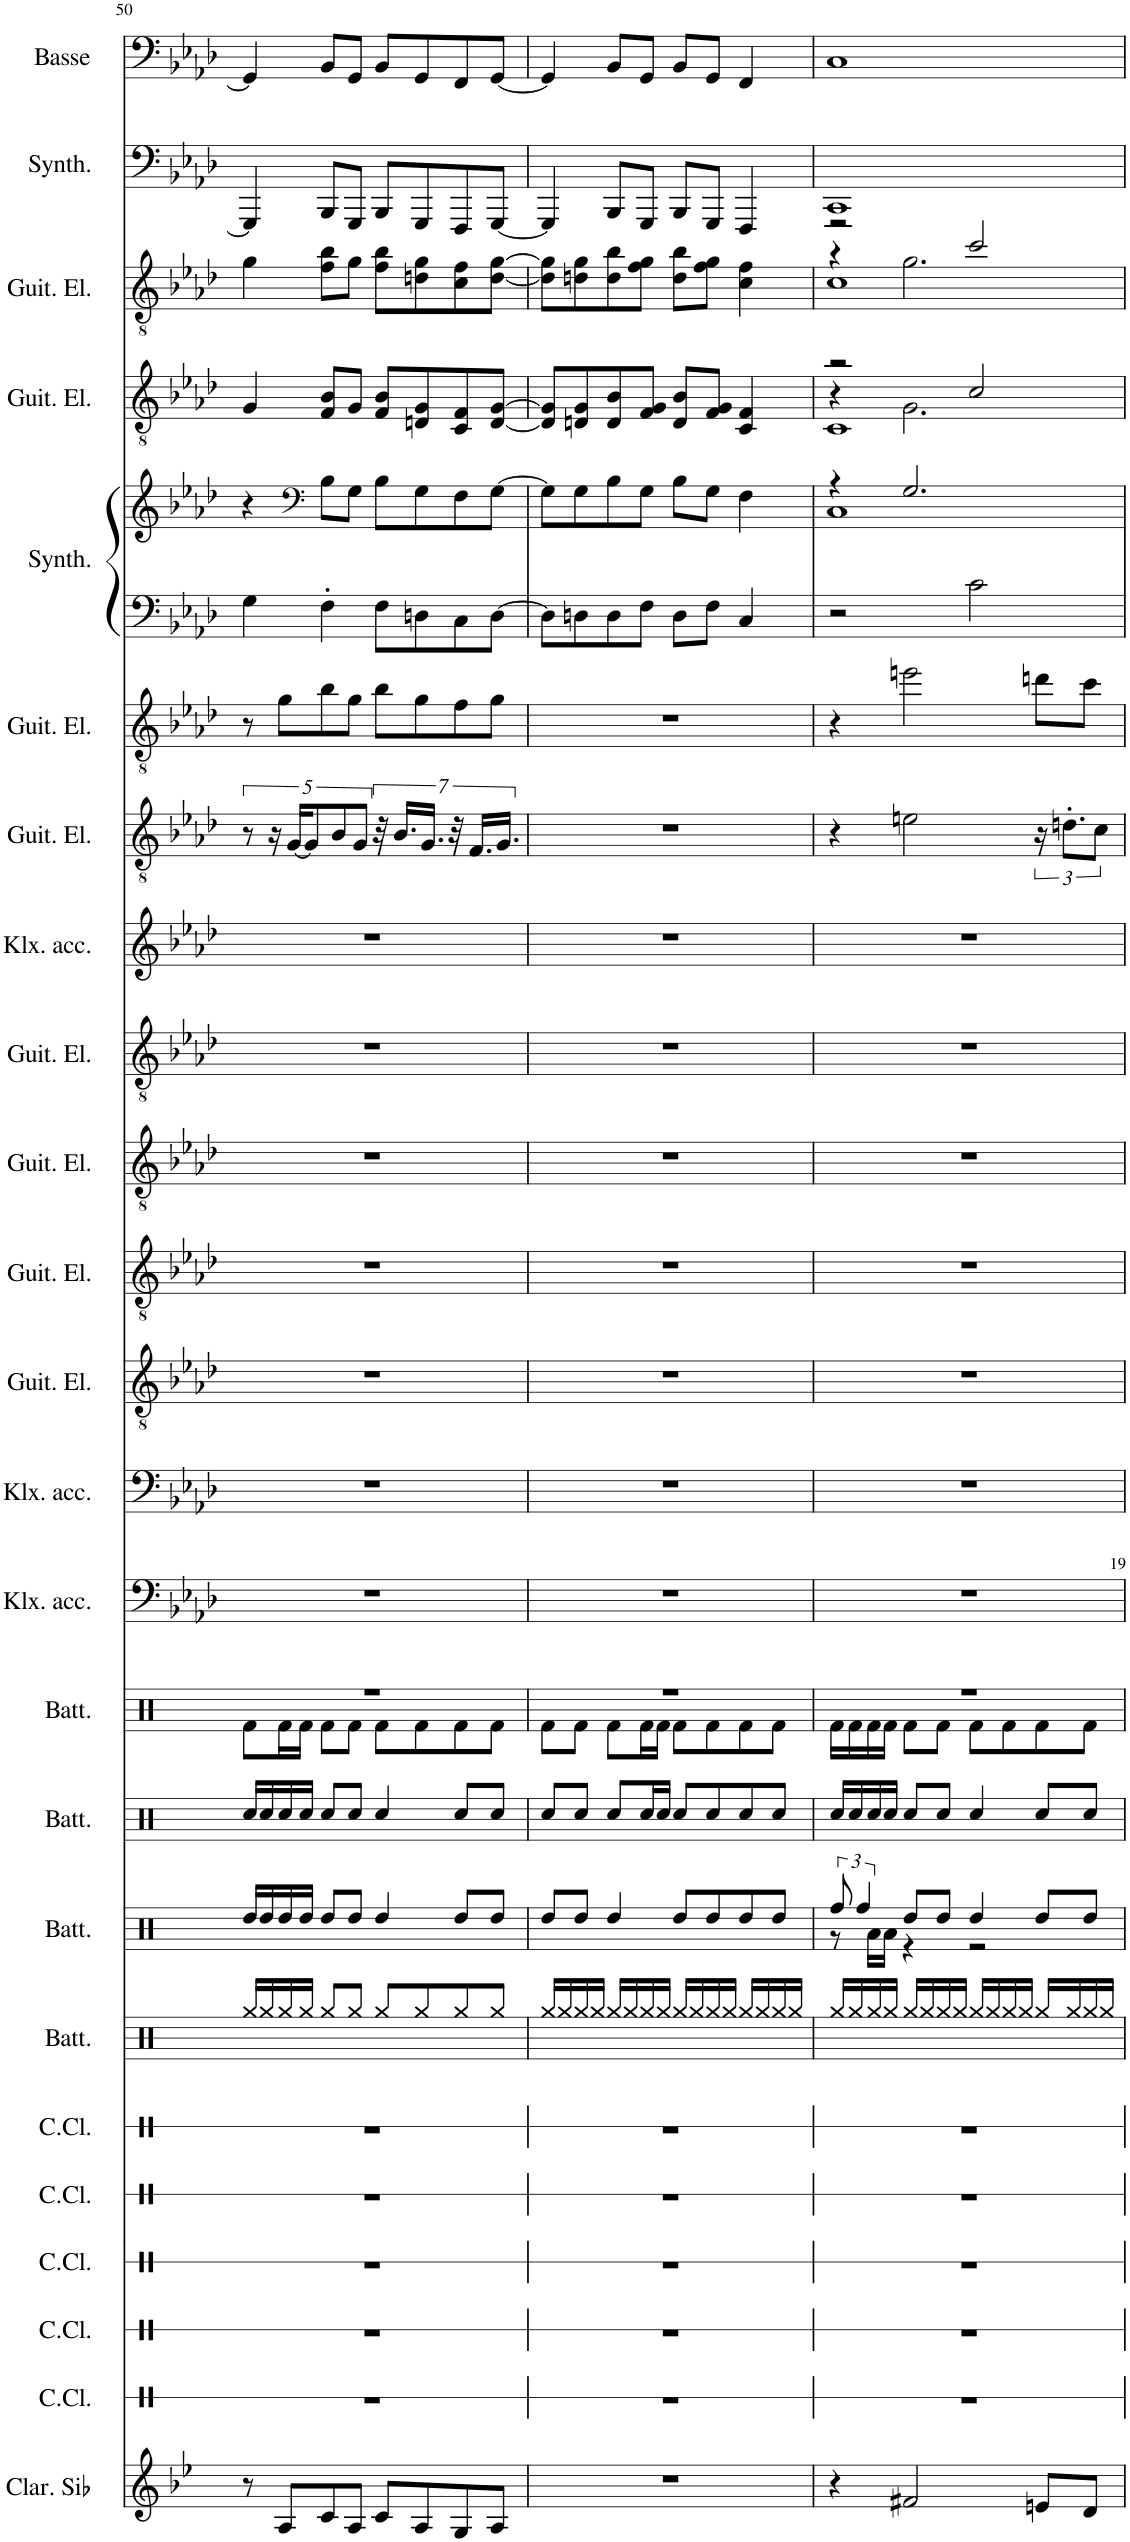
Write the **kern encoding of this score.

**kern	**kern	**kern	**kern	**kern	**kern	**kern	**kern	**kern	**kern	**kern	**kern	**kern	**kern	**kern	**kern	**kern	**kern	**kern	**kern	**kern	**kern	**kern	**kern	**kern
*part24	*part23	*part22	*part21	*part20	*part19	*part18	*part17	*part16	*part15	*part14	*part13	*part12	*part11	*part10	*part9	*part8	*part7	*part6	*part5	*part5	*part4	*part3	*part2	*part1
*staff25	*staff24	*staff23	*staff22	*staff21	*staff20	*staff19	*staff18	*staff17	*staff16	*staff15	*staff14	*staff13	*staff12	*staff11	*staff10	*staff9	*staff8	*staff7	*staff6	*staff5	*staff4	*staff3	*staff2	*staff1
*I"Clarinette en Sib	*I"Caisse claire	*I"Caisse claire	*I"Caisse claire	*I"Caisse claire	*I"Caisse claire	*I"Batterie	*I"Batterie	*I"Batterie	*I"Batterie	*I"Klaxon accordés.	*I"Klaxon accordés.	*I"Guitare électrique	*I"Guitare électrique	*I"Guitare électrique	*I"Guitare électrique	*I"Klaxon accordés.	*I"Guitare électrique	*I"Guitare électrique	*I"Synthétiseur de triangles	*	*I"Guitare électrique	*I"Guitare électrique	*I"Synthétiseur d'effets	*I"Basse acoustique
*I'Clar. Sib	*I'C.Cl.	*I'C.Cl.	*I'C.Cl.	*I'C.Cl.	*I'C.Cl.	*I'Batt.	*I'Batt.	*I'Batt.	*I'Batt.	*I'Klx. acc.	*I'Klx. acc.	*I'Guit. El.	*I'Guit. El.	*I'Guit. El.	*I'Guit. El.	*I'Klx. acc.	*I'Guit. El.	*I'Guit. El.	*I'Synth.	*	*I'Guit. El.	*I'Guit. El.	*I'Synth.	*I'Basse
!!LO:PB:g=z
*clefG2	*clefX	*clefX	*clefX	*clefX	*clefX	*clefX	*clefX	*clefX	*clefX	*clefF4	*clefF4	*clefGv2	*clefGv2	*clefGv2	*clefGv2	*clefG2	*clefGv2	*clefGv2	*clefF4	*clefG2	*clefGv2	*clefGv2	*clefF4	*clefF4
*Trd1c2	*	*	*	*	*	*	*	*	*	*	*	*	*	*	*	*	*	*	*	*	*	*	*	*Trd7c12
*k[b-e-]	*k[b-e-a-d-]	*k[b-e-a-d-]	*k[b-e-a-d-]	*k[b-e-a-d-]	*k[b-e-a-d-]	*k[]	*k[]	*k[]	*k[]	*k[b-e-a-d-]	*k[b-e-a-d-]	*k[b-e-a-d-]	*k[b-e-a-d-]	*k[b-e-a-d-]	*k[b-e-a-d-]	*k[b-e-a-d-]	*k[b-e-a-d-]	*k[b-e-a-d-]	*k[b-e-a-d-]	*k[b-e-a-d-]	*k[b-e-a-d-]	*k[b-e-a-d-]	*k[b-e-a-d-]	*k[b-e-a-d-]
*M4/4	*M4/4	*M4/4	*M4/4	*M4/4	*M4/4	*M4/4	*M4/4	*M4/4	*M4/4	*M4/4	*M4/4	*M4/4	*M4/4	*M4/4	*M4/4	*M4/4	*M4/4	*M4/4	*M4/4	*M4/4	*M4/4	*M4/4	*M4/4	*M4/4
=50	=50	=50	=50	=50	=50	=50	=50	=50	=50	=50	=50	=50	=50	=50	=50	=50	=50	=50	=50	=50	=50	=50	=50	=50
*	*	*	*	*	*	*	*	*	*^	*	*	*	*	*	*	*	*	*	*	*	*	*	*	*
8r	1r	1r	1r	1r	1r	16Rgg/LL	16Rdd/LL	16Rcc/LL	1r	8Rf\L	1r	1r	1r	1r	1r	1r	1r	10r	8r	4G\	4r	4G/	4g\	4GGG/]	4GG/]
.	.	.	.	.	.	16Rgg/	16Rdd/	16Rcc/	.	.	.	.	.	.	.	.	.	.	.	.	.	.	.	.	.
.	.	.	.	.	.	.	.	.	.	.	.	.	.	.	.	.	.	20r	.	.	.	.	.	.	.
8A/L	.	.	.	.	.	16Rgg/	16Rdd/	16Rcc/	.	16Rf\L	.	.	.	.	.	.	.	.	8g\L	.	.	.	.	.	.
.	.	.	.	.	.	.	.	.	.	.	.	.	.	.	.	.	.	[20G/KL	.	.	.	.	.	.	.
.	.	.	.	.	.	16Rgg/JJ	16Rdd/JJ	16Rcc/JJ	.	16Rf\JJ	.	.	.	.	.	.	.	.	.	.	.	.	.	.	.
.	.	.	.	.	.	.	.	.	.	.	.	.	.	.	.	.	.	10G/]	.	.	.	.	.	.	.
*	*	*	*	*	*	*	*	*	*	*	*	*	*	*	*	*	*	*	*	*	*clefF4	*	*	*	*
8c/	.	.	.	.	.	8Rgg/L	8Rdd/L	8Rcc/L	.	8Rf\L	.	.	.	.	.	.	.	.	8b-\	4F'\	8B-\L	8F/ 8B-/L	8f\ 8b-\L	8BBB-/L	8BB-/L
.	.	.	.	.	.	.	.	.	.	.	.	.	.	.	.	.	.	10B-/	.	.	.	.	.	.	.
8A/J	.	.	.	.	.	8Rgg/J	8Rdd/J	8Rcc/J	.	8Rf\J	.	.	.	.	.	.	.	.	8g\J	.	8G\J	8G/J	8g\J	8GGG/J	8GG/J
.	.	.	.	.	.	.	.	.	.	.	.	.	.	.	.	.	.	10G/J	.	.	.	.	.	.	.
8c/L	.	.	.	.	.	8Rgg/L	4Rdd/	4Rcc/	.	8Rf\L	.	.	.	.	.	.	.	28r	8b-\L	8F\L	8B-\L	8F/ 8B-/L	8f\ 8b-\L	8BBB-/L	8BB-/L
.	.	.	.	.	.	.	.	.	.	.	.	.	.	.	.	.	.	14.B-/LL	.	.	.	.	.	.	.
8A/	.	.	.	.	.	8Rgg/	.	.	.	8Rf\	.	.	.	.	.	.	.	.	8g\	8Dn\	8G\	8Dn/ 8G/	8dn\ 8g\	8GGG/	8GG/
.	.	.	.	.	.	.	.	.	.	.	.	.	.	.	.	.	.	14.G/JJ	.	.	.	.	.	.	.
8G/	.	.	.	.	.	8Rgg/	8Rdd/L	8Rcc/L	.	8Rf\	.	.	.	.	.	.	.	28r	8f\	8C\	8F\	8C/ 8F/	8c\ 8f\	8FFF/	8FF/
.	.	.	.	.	.	.	.	.	.	.	.	.	.	.	.	.	.	14.F/LL	.	.	.	.	.	.	.
8A/J	.	.	.	.	.	8Rgg/J	8Rdd/J	8Rcc/J	.	8Rf\J	.	.	.	.	.	.	.	.	8g\J	[8D\J	[8G\J	[8D/ [8G/J	[8d\ [8g\J	[8GGG/J	[8GG/J
.	.	.	.	.	.	.	.	.	.	.	.	.	.	.	.	.	.	14.G/JJ	.	.	.	.	.	.	.
=51	=51	=51	=51	=51	=51	=51	=51	=51	=51	=51	=51	=51	=51	=51	=51	=51	=51	=51	=51	=51	=51	=51	=51	=51	=51
1r	1r	1r	1r	1r	1r	16Rgg/LL	8Rdd/L	8Rcc/L	1r	8Rf\L	1r	1r	1r	1r	1r	1r	1r	1r	1r	8D\L]	8G\L]	8D/] 8G/]L	8d\] 8g\]L	4GGG/]	4GG/]
.	.	.	.	.	.	16Rgg/	.	.	.	.	.	.	.	.	.	.	.	.	.	.	.	.	.	.	.
.	.	.	.	.	.	16Rgg/	8Rdd/J	8Rcc/J	.	8Rf\J	.	.	.	.	.	.	.	.	.	8Dn\	8G\	8Dn/ 8G/	8dn\ 8g\	.	.
.	.	.	.	.	.	16Rgg/JJ	.	.	.	.	.	.	.	.	.	.	.	.	.	.	.	.	.	.	.
.	.	.	.	.	.	16Rgg/LL	4Rdd/	8Rcc/L	.	8Rf\L	.	.	.	.	.	.	.	.	.	8D\	8B-\	8D/ 8B-/	8d\ 8b-\	8BBB-/L	8BB-/L
.	.	.	.	.	.	16Rgg/	.	.	.	.	.	.	.	.	.	.	.	.	.	.	.	.	.	.	.
.	.	.	.	.	.	16Rgg/	.	16Rcc/L	.	16Rf\L	.	.	.	.	.	.	.	.	.	8F\J	8G\J	8F/ 8G/J	8f\ 8g\J	8GGG/J	8GG/J
.	.	.	.	.	.	16Rgg/JJ	.	16Rcc/JJ	.	16Rf\JJ	.	.	.	.	.	.	.	.	.	.	.	.	.	.	.
.	.	.	.	.	.	16Rgg/LL	8Rdd/L	8Rcc/L	.	8Rf\L	.	.	.	.	.	.	.	.	.	8D\L	8B-\L	8D/ 8B-/L	8d\ 8b-\L	8BBB-/L	8BB-/L
.	.	.	.	.	.	16Rgg/	.	.	.	.	.	.	.	.	.	.	.	.	.	.	.	.	.	.	.
.	.	.	.	.	.	16Rgg/	8Rdd/	8Rcc/	.	8Rf\	.	.	.	.	.	.	.	.	.	8F\J	8G\J	8F/ 8G/J	8f\ 8g\J	8GGG/J	8GG/J
.	.	.	.	.	.	16Rgg/JJ	.	.	.	.	.	.	.	.	.	.	.	.	.	.	.	.	.	.	.
.	.	.	.	.	.	16Rgg/LL	8Rdd/	8Rcc/	.	8Rf\	.	.	.	.	.	.	.	.	.	4C/	4F\	4C/ 4F/	4c\ 4f\	4FFF/	4FF/
.	.	.	.	.	.	16Rgg/	.	.	.	.	.	.	.	.	.	.	.	.	.	.	.	.	.	.	.
.	.	.	.	.	.	16Rgg/	8Rdd/J	8Rcc/J	.	8Rf\J	.	.	.	.	.	.	.	.	.	.	.	.	.	.	.
.	.	.	.	.	.	16Rgg/JJ	.	.	.	.	.	.	.	.	.	.	.	.	.	.	.	.	.	.	.
=52	=52	=52	=52	=52	=52	=52	=52	=52	=52	=52	=52	=52	=52	=52	=52	=52	=52	=52	=52	=52	=52	=52	=52	=52	=52
*	*	*	*	*	*	*	*^	*	*	*	*	*	*	*	*	*	*	*	*	*	*^	*^	*^	*	*
*	*	*	*	*	*	*	*	*	*	*	*	*	*	*	*	*	*	*	*	*	*	*	*	*	*^	*	*^	*	*
4r	1r	1r	1r	1r	1r	16Rgg/LL	12Rff/	8r	16Rcc/LL	1r	16Rf\LL	1r	1r	1r	1r	1r	1r	1r	4r	4r	2r	4r	1C	2r	4r	1C	2r	4r	1c	1CC	1C
.	.	.	.	.	.	16Rgg/	.	.	16Rcc/	.	16Rf\	.	.	.	.	.	.	.	.	.	.	.	.	.	.	.	.	.	.	.	.
.	.	.	.	.	.	.	6Rff/	.	.	.	.	.	.	.	.	.	.	.	.	.	.	.	.	.	.	.	.	.	.	.	.
.	.	.	.	.	.	16Rgg/	.	16Ra\LL	16Rcc/	.	16Rf\	.	.	.	.	.	.	.	.	.	.	.	.	.	.	.	.	.	.	.	.
.	.	.	.	.	.	16Rgg/JJ	.	16Ra\JJ	16Rcc/JJ	.	16Rf\JJ	.	.	.	.	.	.	.	.	.	.	.	.	.	.	.	.	.	.	.	.
2f#X/	.	.	.	.	.	16Rgg/LL	8Rdd/L	4r	8Rcc/L	.	8Rf\L	.	.	.	.	.	.	.	2en\	2een\	.	2.G/	.	.	2.G\	.	.	2.g\	.	.	.
.	.	.	.	.	.	16Rgg/	.	.	.	.	.	.	.	.	.	.	.	.	.	.	.	.	.	.	.	.	.	.	.	.	.
.	.	.	.	.	.	16Rgg/	8Rdd/J	.	8Rcc/J	.	8Rf\J	.	.	.	.	.	.	.	.	.	.	.	.	.	.	.	.	.	.	.	.
.	.	.	.	.	.	16Rgg/JJ	.	.	.	.	.	.	.	.	.	.	.	.	.	.	.	.	.	.	.	.	.	.	.	.	.
.	.	.	.	.	.	16Rgg/LL	4Rdd/	2r	4Rcc/	.	8Rf\L	.	.	.	.	.	.	.	.	.	2c\	.	.	2c/	.	.	2cc/	.	.	.	.
.	.	.	.	.	.	16Rgg/	.	.	.	.	.	.	.	.	.	.	.	.	.	.	.	.	.	.	.	.	.	.	.	.	.
.	.	.	.	.	.	16Rgg/	.	.	.	.	8Rf\	.	.	.	.	.	.	.	.	.	.	.	.	.	.	.	.	.	.	.	.
.	.	.	.	.	.	16Rgg/JJ	.	.	.	.	.	.	.	.	.	.	.	.	.	.	.	.	.	.	.	.	.	.	.	.	.
8en/L	.	.	.	.	.	16Rgg/LL	8Rdd/L	.	8Rcc/L	.	8Rf\	.	.	.	.	.	.	.	24r	8ddn\L	.	.	.	.	.	.	.	.	.	.	.
.	.	.	.	.	.	.	.	.	.	.	.	.	.	.	.	.	.	.	12.dn'\L	.	.	.	.	.	.	.	.	.	.	.	.
.	.	.	.	.	.	16Rgg/	.	.	.	.	.	.	.	.	.	.	.	.	.	.	.	.	.	.	.	.	.	.	.	.	.
8d/J	.	.	.	.	.	16Rgg/	8Rdd/J	.	8Rcc/J	.	8Rf\J	.	.	.	.	.	.	.	.	8cc\J	.	.	.	.	.	.	.	.	.	.	.
.	.	.	.	.	.	.	.	.	.	.	.	.	.	.	.	.	.	.	12c\J	.	.	.	.	.	.	.	.	.	.	.	.
.	.	.	.	.	.	16Rgg/JJ	.	.	.	.	.	.	.	.	.	.	.	.	.	.	.	.	.	.	.	.	.	.	.	.	.
*	*	*	*	*	*	*	*	*	*	*	*	*	*	*	*	*	*	*	*	*	*	*v	*v	*	*	*	*v	*v	*v	*	*
*	*	*	*	*	*	*	*v	*v	*	*v	*v	*	*	*	*	*	*	*	*	*	*	*	*v	*v	*v	*	*	*
=	=	=	=	=	=	=	=	=	=	=	=	=	=	=	=	=	=	=	=	=	=	=	=	=
*-	*-	*-	*-	*-	*-	*-	*-	*-	*-	*-	*-	*-	*-	*-	*-	*-	*-	*-	*-	*-	*-	*-	*-	*-
